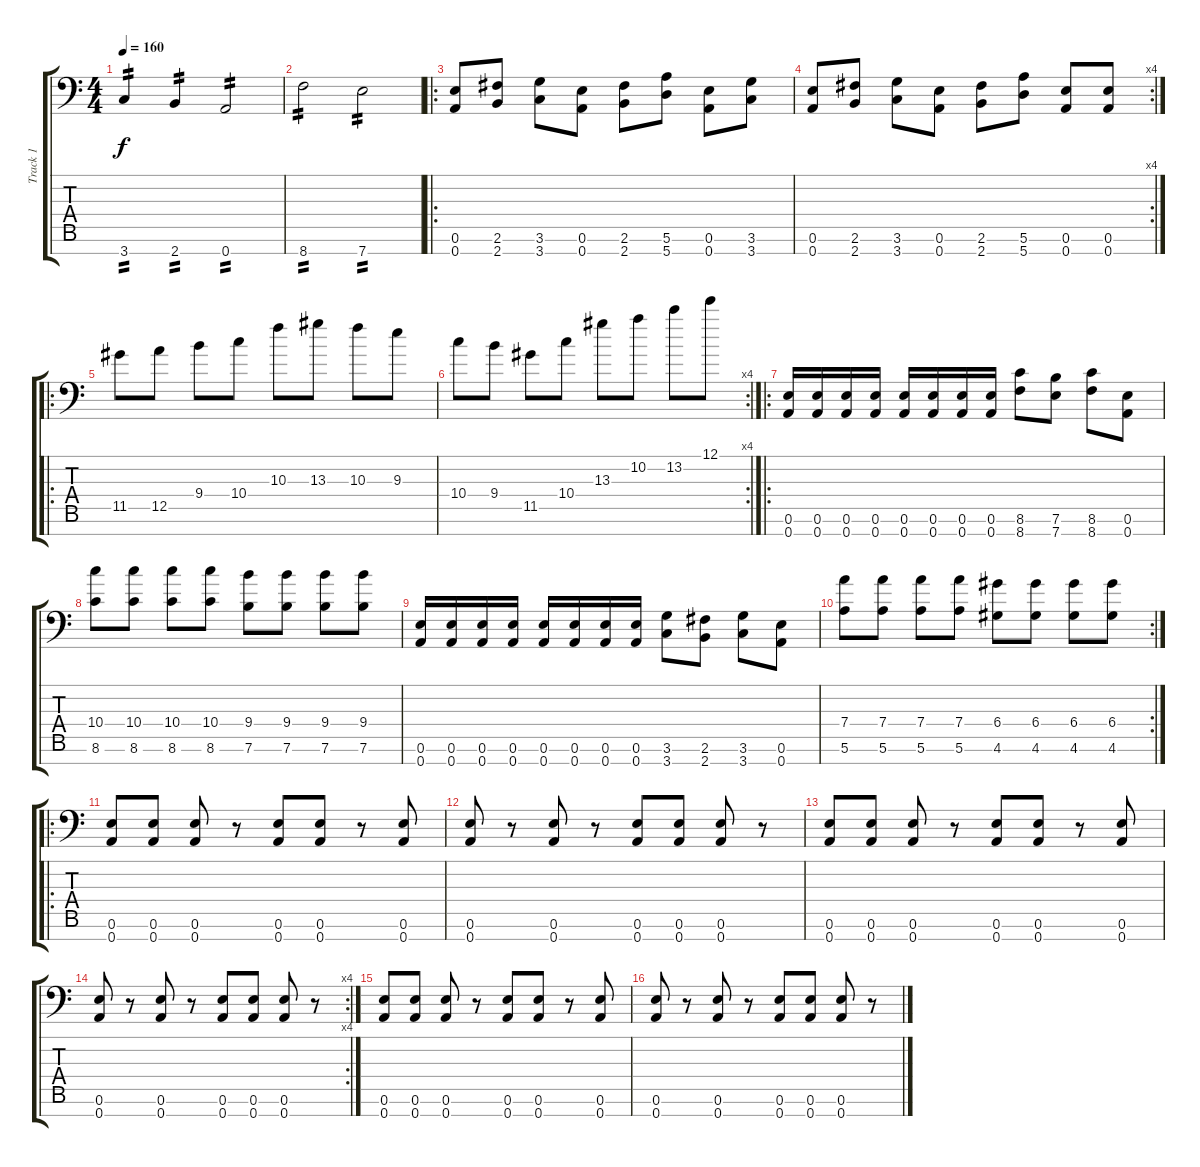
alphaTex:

\track ("Track 1" "Track 1") {instrument distortionguitar}
\staff {score tabs}
\tuning (E4 B3 G3 D3 A2 E2 A1) {hide}
\ts (4 4)
\tempo 160
\clef f4
\ks c
3.7.4{tp 2 dy f} 2.7.4{tp 2} 0.7.2{tp 2} |
8.7.2{tp 2} 7.7.2{tp 2} |
\ro
(0.6 0.7).8 (2.6 2.7).8 (3.6 3.7).8 (0.6 0.7).8 (2.6 2.7).8 (5.6 5.7).8 (0.6 0.7).8 (3.6 3.7).8 |
\rc 4
(0.6 0.7).8 (2.6 2.7).8 (3.6 3.7).8 (0.6 0.7).8 (2.6 2.7).8 (5.6 5.7).8 (0.6 0.7).8 (0.6 0.7).8 |
\ro
11.5.8 12.5.8 9.4.8 10.4.8 10.3.8 13.3.8 10.3.8 9.3.8 |
\rc 4
10.4.8 9.4.8 11.5.8 10.4.8 13.3.8 10.2.8 13.2.8 12.1.8 |
\ro
(0.6 0.7).16 (0.6 0.7).16 (0.6 0.7).16 (0.6 0.7).16 (0.6 0.7).16 (0.6 0.7).16 (0.6 0.7).16 (0.6 0.7).16 (8.6 8.7).8 (7.6 7.7).8 (8.6 8.7).8 (0.6 0.7).8 |
(10.4 8.6).8 (10.4 8.6).8 (10.4 8.6).8 (10.4 8.6).8 (9.4 7.6).8 (9.4 7.6).8 (9.4 7.6).8 (9.4 7.6).8 |
(0.6 0.7).16 (0.6 0.7).16 (0.6 0.7).16 (0.6 0.7).16 (0.6 0.7).16 (0.6 0.7).16 (0.6 0.7).16 (0.6 0.7).16 (3.6 3.7).8 (2.6 2.7).8 (3.6 3.7).8 (0.6 0.7).8 |
\rc 2
(7.4 5.6).8 (7.4 5.6).8 (7.4 5.6).8 (7.4 5.6).8 (6.4 4.6).8 (6.4 4.6).8 (6.4 4.6).8 (6.4 4.6).8 |
\ro
(0.6 0.7).8 (0.6 0.7).8 (0.6 0.7).8 r.8 (0.6 0.7).8 (0.6 0.7).8 r.8 (0.6 0.7).8 |
(0.6 0.7).8 r.8 (0.6 0.7).8 r.8 (0.6 0.7).8 (0.6 0.7).8 (0.6 0.7).8 r.8 |
(0.6 0.7).8 (0.6 0.7).8 (0.6 0.7).8 r.8 (0.6 0.7).8 (0.6 0.7).8 r.8 (0.6 0.7).8 |
\rc 4
(0.6 0.7).8 r.8 (0.6 0.7).8 r.8 (0.6 0.7).8 (0.6 0.7).8 (0.6 0.7).8 r.8 |
(0.6 0.7).8 (0.6 0.7).8 (0.6 0.7).8 r.8 (0.6 0.7).8 (0.6 0.7).8 r.8 (0.6 0.7).8 |
(0.6 0.7).8 r.8 (0.6 0.7).8 r.8 (0.6 0.7).8 (0.6 0.7).8 (0.6 0.7).8 r.8
